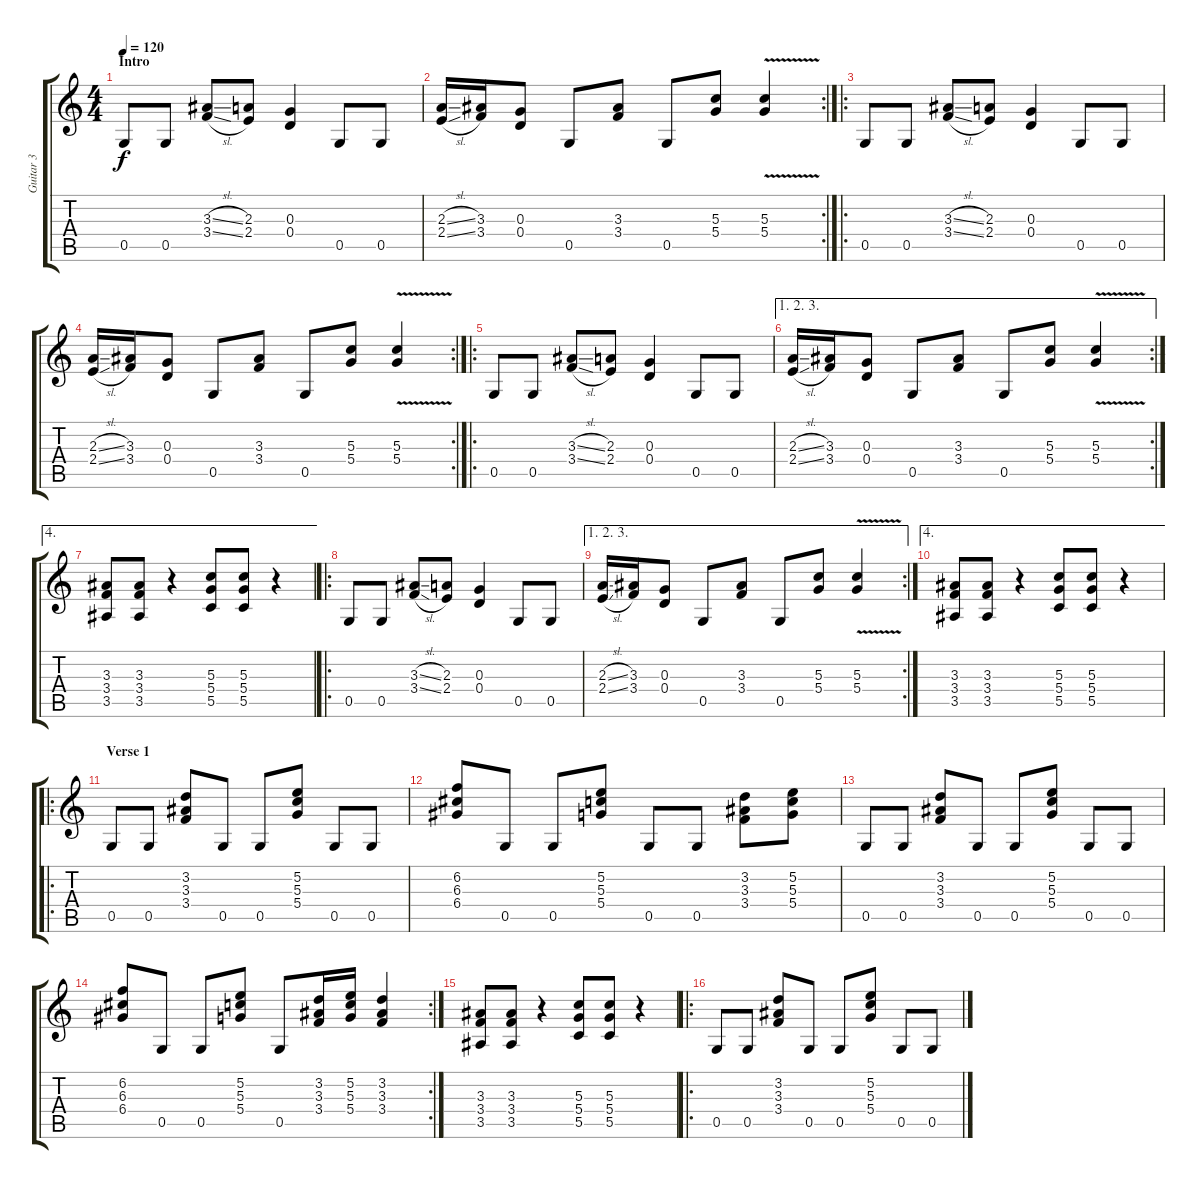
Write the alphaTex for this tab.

\track ("Guitar 3" "Guitar 3") {instrument distortionguitar}
\staff {score tabs}
\tuning (D4 B3 G3 D3 G2 D2) {hide}
\ts (4 4)
\section ("" "Intro")
\tempo 120
\clef g2
\ks c
0.5.8{dy f instrument acousticguitarsteel} 0.5.8 (3.3{sl} 3.4{sl}).8 (2.3 2.4).8 (0.3 0.4).4 0.5.8 0.5.8 |
\rc 2
(2.3{sl} 2.4{sl}).16 (3.3 3.4).16 (0.3 0.4).8 0.5.8 (3.3 3.4).8 0.5.8 (5.3 5.4).8 (5.3{v} 5.4{v}).4 |
\ro
0.5.8 0.5.8 (3.3{sl} 3.4{sl}).8 (2.3 2.4).8 (0.3 0.4).4 0.5.8 0.5.8 |
\rc 2
(2.3{sl} 2.4{sl}).16 (3.3 3.4).16 (0.3 0.4).8 0.5.8 (3.3 3.4).8 0.5.8 (5.3 5.4).8 (5.3{v} 5.4{v}).4 |
\ro
0.5.8 0.5.8 (3.3{sl} 3.4{sl}).8 (2.3 2.4).8 (0.3 0.4).4 0.5.8 0.5.8 |
\ae (1 2 3)
\rc 2
(2.3{sl} 2.4{sl}).16 (3.3 3.4).16 (0.3 0.4).8 0.5.8 (3.3 3.4).8 0.5.8 (5.3 5.4).8 (5.3{v} 5.4{v}).4 |
\ae 4
(3.3 3.4 3.5).8 (3.3 3.4 3.5).8 r.4 (5.3 5.4 5.5).8 (5.3 5.4 5.5).8 r.4 |
\ro
0.5.8{instrument distortionguitar} 0.5.8 (3.3{sl} 3.4{sl}).8 (2.3 2.4).8 (0.3 0.4).4 0.5.8 0.5.8 |
\ae (1 2 3)
\rc 2
(2.3{sl} 2.4{sl}).16 (3.3 3.4).16 (0.3 0.4).8 0.5.8 (3.3 3.4).8 0.5.8 (5.3 5.4).8 (5.3{v} 5.4{v}).4 |
\ae 4
(3.3 3.4 3.5).8 (3.3 3.4 3.5).8 r.4 (5.3 5.4 5.5).8 (5.3 5.4 5.5).8 r.4 |
\ro
\section ("" "Verse 1")
0.5.8 0.5.8 (3.2 3.3 3.4).8 0.5.8 0.5.8 (5.2 5.3 5.4).8 0.5.8 0.5.8 |
(6.2 6.3 6.4).8 0.5.8 0.5.8 (5.2 5.3 5.4).8 0.5.8 0.5.8 (3.2 3.3 3.4).8 (5.2 5.3 5.4).8 |
0.5.8 0.5.8 (3.2 3.3 3.4).8 0.5.8 0.5.8 (5.2 5.3 5.4).8 0.5.8 0.5.8 |
\rc 2
(6.2 6.3 6.4).8 0.5.8 0.5.8 (5.2 5.3 5.4).8 0.5.8 (3.2 3.3 3.4).16 (5.2 5.3 5.4).16 (3.2 3.3 3.4).4 |
(3.3 3.4 3.5).8 (3.3 3.4 3.5).8 r.4 (5.3 5.4 5.5).8 (5.3 5.4 5.5).8 r.4 |
\ro
0.5.8 0.5.8 (3.2 3.3 3.4).8 0.5.8 0.5.8 (5.2 5.3 5.4).8 0.5.8 0.5.8
